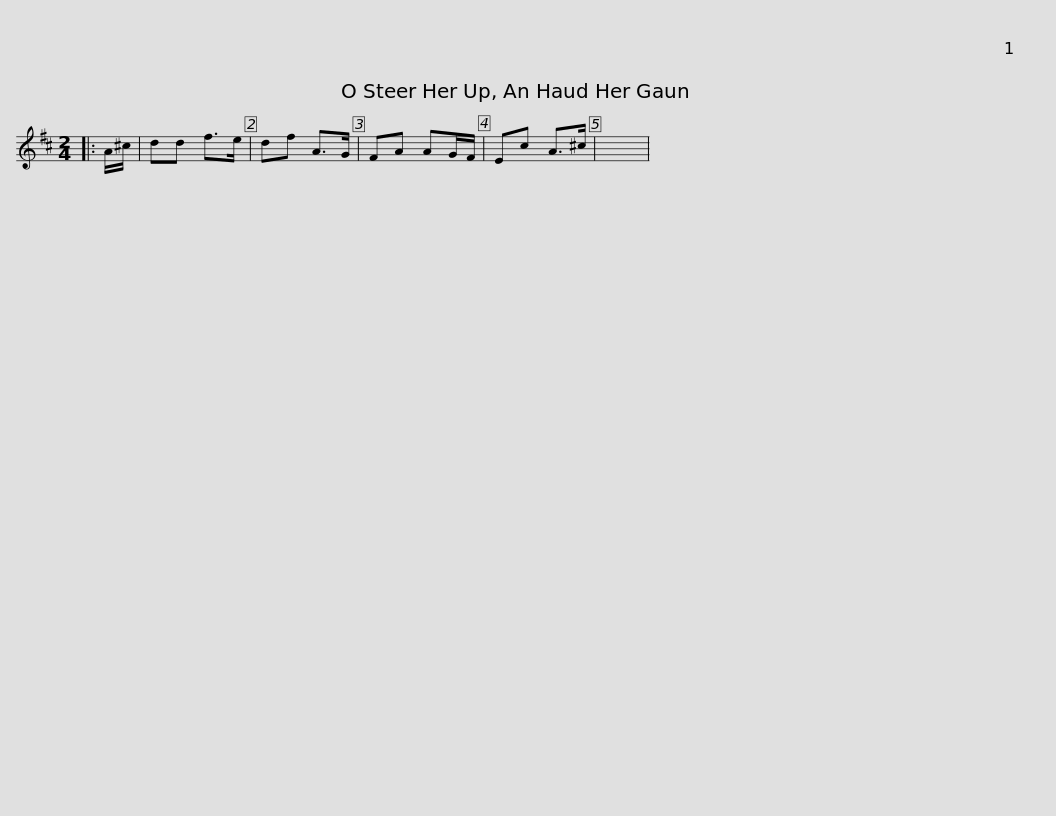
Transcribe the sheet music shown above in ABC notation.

X:1
L:1/8
M:2/4
I:linebreak $
K:D
V:1 treble
V:1
|: A/^c/ | dd f>e | df A>G | FA AG/F/ | Ec A>^c | %5
 x4 | %6
